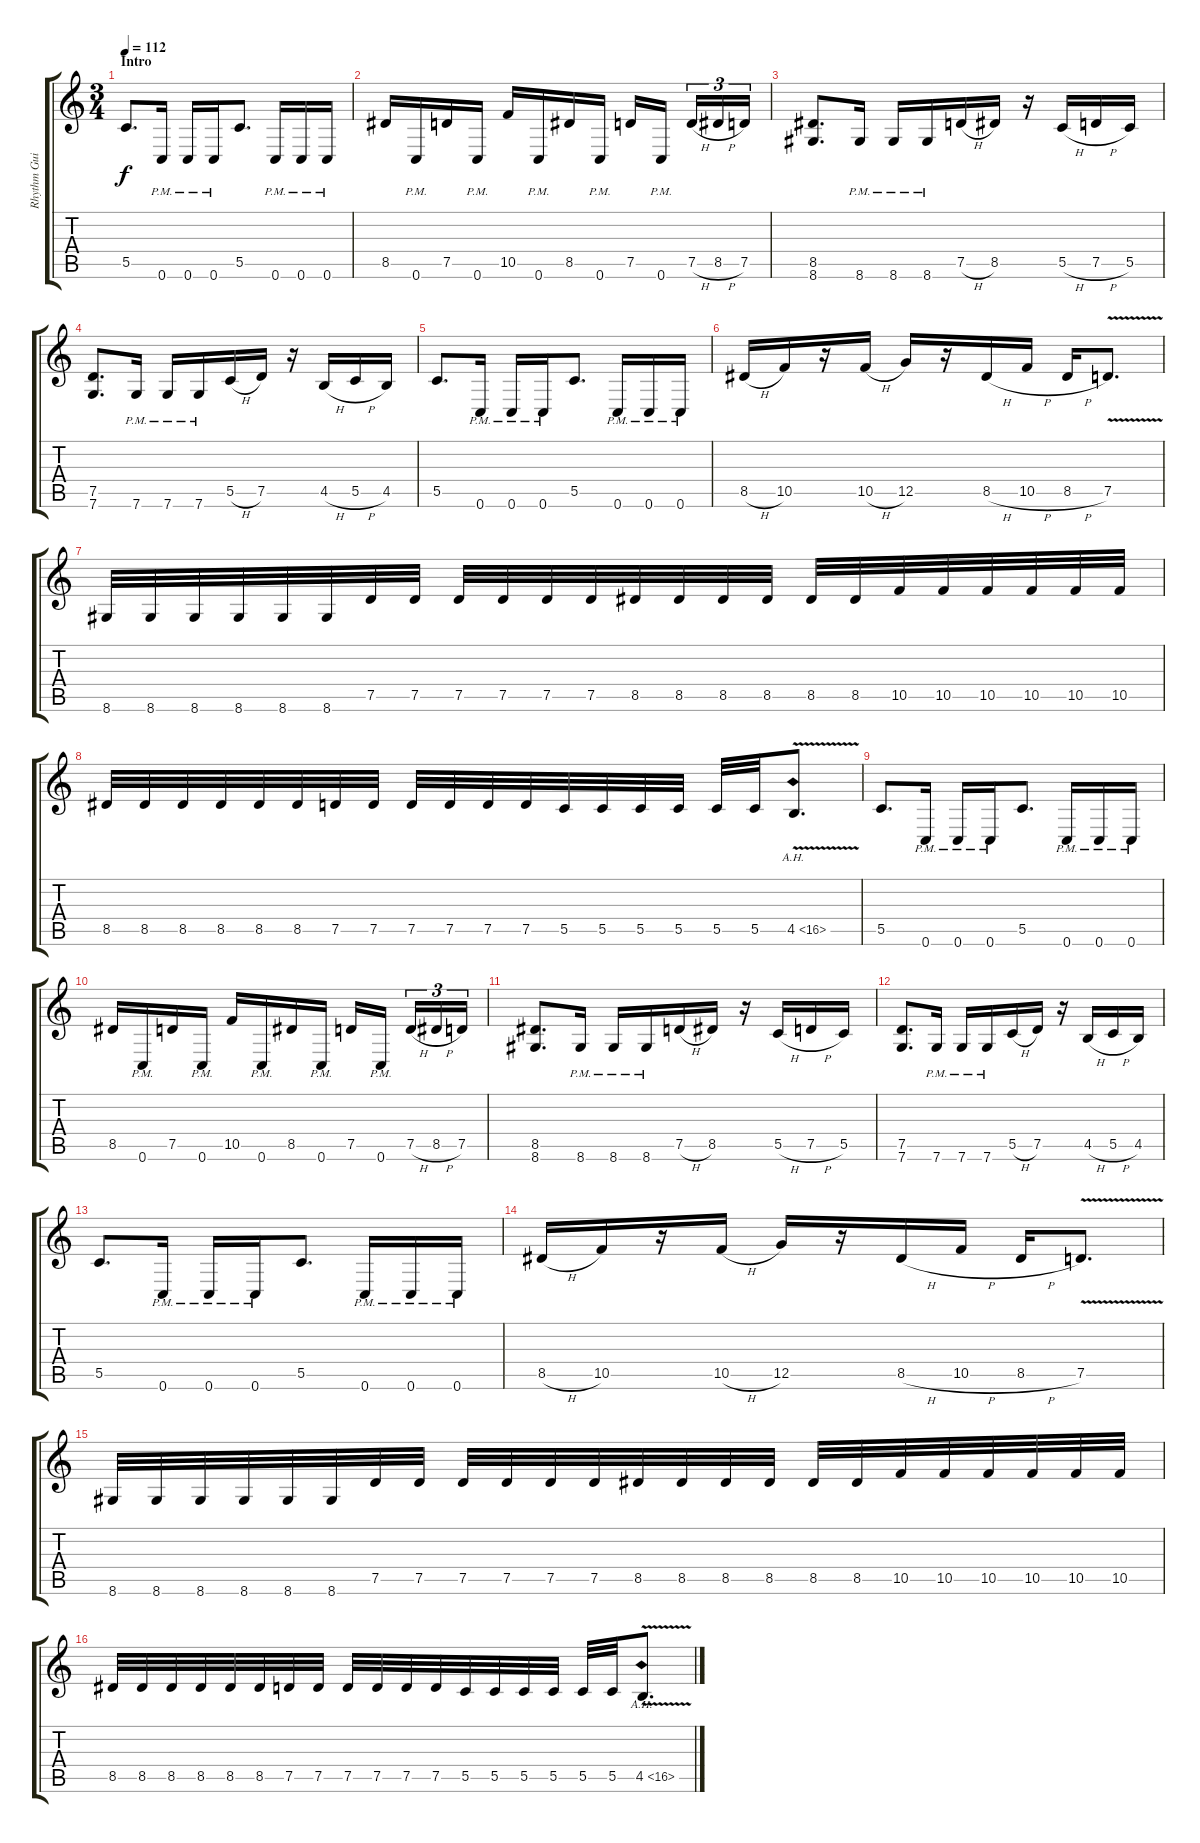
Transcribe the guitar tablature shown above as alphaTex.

\track ("Rhythm Guitar" "Rhythm Gui") {instrument distortionguitar}
\staff {score tabs}
\tuning (D4 A3 F3 C3 G2 C2) {hide}
\ts (3 4)
\section ("" "Intro")
\tempo 112
\clef g2
\ks c
5.5.8{d dy f instrument distortionguitar} 0.6{pm}.16 0.6{pm}.16 0.6{pm}.16 5.5.8{d} 0.6{pm}.16 0.6{pm}.16 0.6{pm}.16 |
8.5.16 0.6{pm}.16 7.5.16 0.6{pm}.16 10.5.16 0.6{pm}.16 8.5.16 0.6{pm}.16 7.5.16 0.6{pm}.16{beam splitsecondary} 7.5{h}.16{tu (3 2)} 8.5{h}.16{tu (3 2)} 7.5.16{tu (3 2)} |
(8.5 8.6).8{d} 8.6{pm}.16 8.6{pm}.16 8.6{pm}.16 7.5{h}.16 8.5.16 r.16 5.5{h}.16 7.5{h}.16 5.5.16 |
(7.5 7.6).8{d} 7.6{pm}.16 7.6{pm}.16 7.6{pm}.16 5.5{h}.16 7.5.16 r.16 4.5{h}.16 5.5{h}.16 4.5.16 |
5.5.8{d} 0.6{pm}.16 0.6{pm}.16 0.6{pm}.16 5.5.8{d} 0.6{pm}.16 0.6{pm}.16 0.6{pm}.16 |
8.5{h}.16 10.5.16 r.16 10.5{h}.16 12.5.16 r.16 8.5{h}.16 10.5{h}.16 8.5{h}.16 7.5{v}.8{d} |
8.6.32 8.6.32 8.6.32 8.6.32 8.6.32 8.6.32 7.5.32 7.5.32 7.5.32 7.5.32 7.5.32 7.5.32 8.5.32 8.5.32 8.5.32 8.5.32 8.5.32 8.5.32 10.5.32 10.5.32 10.5.32 10.5.32 10.5.32 10.5.32 |
8.5.32 8.5.32 8.5.32 8.5.32 8.5.32 8.5.32 7.5.32 7.5.32 7.5.32 7.5.32 7.5.32 7.5.32 5.5.32 5.5.32 5.5.32 5.5.32 5.5.32 5.5.32 4.5{ah 12 v}.8{d} |
5.5.8{d} 0.6{pm}.16 0.6{pm}.16 0.6{pm}.16 5.5.8{d} 0.6{pm}.16 0.6{pm}.16 0.6{pm}.16 |
8.5.16 0.6{pm}.16 7.5.16 0.6{pm}.16 10.5.16 0.6{pm}.16 8.5.16 0.6{pm}.16 7.5.16 0.6{pm}.16{beam splitsecondary} 7.5{h}.16{tu (3 2)} 8.5{h}.16{tu (3 2)} 7.5.16{tu (3 2)} |
(8.5 8.6).8{d} 8.6{pm}.16 8.6{pm}.16 8.6{pm}.16 7.5{h}.16 8.5.16 r.16 5.5{h}.16 7.5{h}.16 5.5.16 |
(7.5 7.6).8{d} 7.6{pm}.16 7.6{pm}.16 7.6{pm}.16 5.5{h}.16 7.5.16 r.16 4.5{h}.16 5.5{h}.16 4.5.16 |
5.5.8{d} 0.6{pm}.16 0.6{pm}.16 0.6{pm}.16 5.5.8{d} 0.6{pm}.16 0.6{pm}.16 0.6{pm}.16 |
8.5{h}.16 10.5.16 r.16 10.5{h}.16 12.5.16 r.16 8.5{h}.16 10.5{h}.16 8.5{h}.16 7.5{v}.8{d} |
8.6.32 8.6.32 8.6.32 8.6.32 8.6.32 8.6.32 7.5.32 7.5.32 7.5.32 7.5.32 7.5.32 7.5.32 8.5.32 8.5.32 8.5.32 8.5.32 8.5.32 8.5.32 10.5.32 10.5.32 10.5.32 10.5.32 10.5.32 10.5.32 |
8.5.32 8.5.32 8.5.32 8.5.32 8.5.32 8.5.32 7.5.32 7.5.32 7.5.32 7.5.32 7.5.32 7.5.32 5.5.32 5.5.32 5.5.32 5.5.32 5.5.32 5.5.32 4.5{ah 12 v}.8{d}
